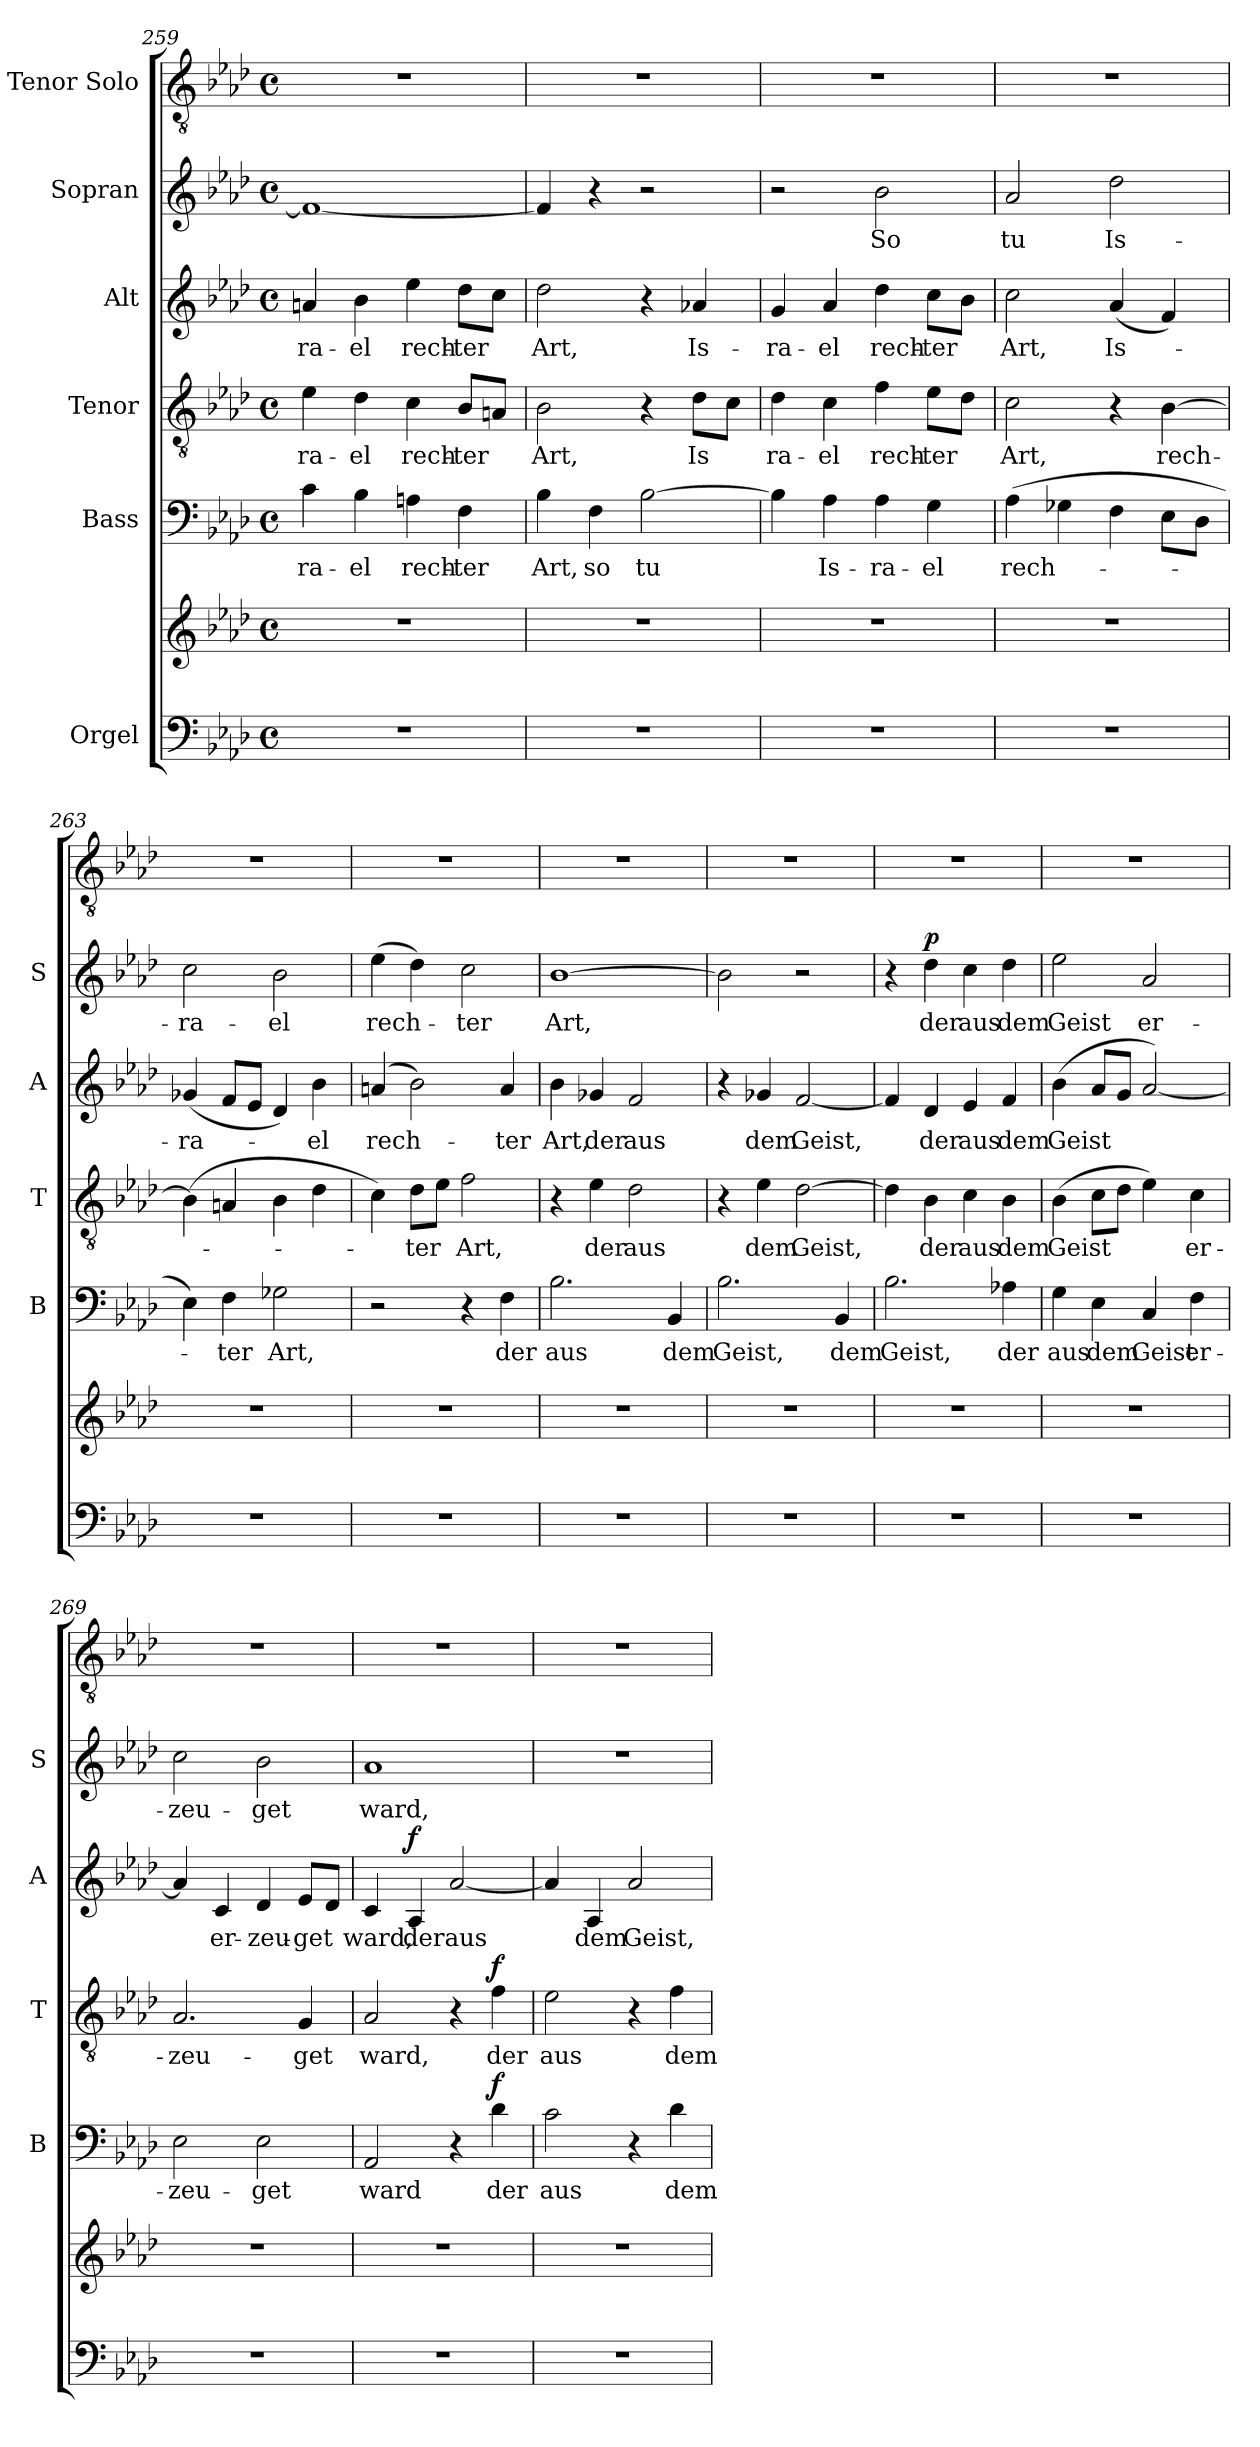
**kern	**kern	**kern	**text	**dynam	**kern	**text	**dynam	**kern	**text	**dynam	**kern	**text	**dynam	**kern
*part6	*part6	*part5	*part5	*part5	*part4	*part4	*part4	*part3	*part3	*part3	*part2	*part2	*part2	*part1
*staff7	*staff6	*staff5	*staff5	*staff5	*staff4	*staff4	*staff4	*staff3	*staff3	*staff3	*staff2	*staff2	*staff2	*staff1
*I"Orgel	*	*I"Bass	*	*	*I"Tenor	*	*	*I"Alt	*	*	*I"Sopran	*	*	*I"Tenor Solo
*	*	*I'B	*	*	*I'T	*	*	*I'A	*	*	*I'S	*	*	*
!!LO:LB:g=z
*clefF4	*clefG2	*clefF4	*	*	*clefGv2	*	*	*clefG2	*	*	*clefG2	*	*	*clefGv2
*k[b-e-a-d-]	*k[b-e-a-d-]	*k[b-e-a-d-]	*	*	*k[b-e-a-d-]	*	*	*k[b-e-a-d-]	*	*	*k[b-e-a-d-]	*	*	*k[b-e-a-d-]
*M4/4	*M4/4	*M4/4	*	*	*M4/4	*	*	*M4/4	*	*	*M4/4	*	*	*M4/4
*met(c)	*met(c)	*met(c)	*	*	*met(c)	*	*	*met(c)	*	*	*met(c)	*	*	*met(c)
=259	=259	=259	=259	=259	=259	=259	=259	=259	=259	=259	=259	=259	=259	=259
!	!	!	!LO:LY:b	!	!	!LO:LY:b	!	!	!LO:LY:b	!	!	!	!	!
1r	1r	4c\	-ra-	.	4e-\	-ra-	.	4an/	-ra-	.	1f_	.	.	1r
!	!	!	!LO:LY:b	!	!	!LO:LY:b	!	!	!LO:LY:b	!	!	!	!	!
.	.	4B-\	-el	.	4d-\	-el	.	4b-\	-el	.	.	.	.	.
!	!	!	!LO:LY:b	!	!	!LO:LY:b	!	!	!LO:LY:b	!	!	!	!	!
.	.	4An\	rech-	.	4c\	rech-	.	4ee-\	rech-	.	.	.	.	.
!	!	!	!LO:LY:b	!	!	!LO:LY:b	!	!	!LO:LY:b	!	!	!	!	!
.	.	4F\	-ter	.	8B-/L	-ter	.	8dd-\L	-ter	.	.	.	.	.
.	.	.	.	.	8An/J	.	.	8cc\J	.	.	.	.	.	.
=260	=260	=260	=260	=260	=260	=260	=260	=260	=260	=260	=260	=260	=260	=260
!	!	!	!LO:LY:b	!	!	!LO:LY:b	!	!	!LO:LY:b	!	!	!	!	!
1r	1r	4B-\	Art,	.	2B-\	Art,	.	2dd-\	Art,	.	4f/]	.	.	1r
!	!	!	!LO:LY:b	!	!	!	!	!	!	!	!	!	!	!
.	.	4F\	so	.	.	.	.	.	.	.	4r	.	.	.
!	!	!	!LO:LY:b	!	!	!	!	!	!	!	!	!	!	!
.	.	[2B-\	tu	.	4r	.	.	4r	.	.	2r	.	.	.
!	!	!	!	!	!	!LO:LY:b	!	!	!LO:LY:b	!	!	!	!	!
.	.	.	.	.	8d-\L	-Is	.	4a-X/	Is-	.	.	.	.	.
.	.	.	.	.	8c\J	.	.	.	.	.	.	.	.	.
=261	=261	=261	=261	=261	=261	=261	=261	=261	=261	=261	=261	=261	=261	=261
!	!	!	!	!	!	!LO:LY:b	!	!	!LO:LY:b	!	!	!	!	!
1r	1r	4B-\]	.	.	4d-\	ra-	.	4g/	-ra-	.	2r	.	.	1r
!	!	!	!LO:LY:b	!	!	!LO:LY:b	!	!	!LO:LY:b	!	!	!	!	!
.	.	4A-\	Is-	.	4c\	-el	.	4a-/	-el	.	.	.	.	.
!	!	!	!LO:LY:b	!	!	!LO:LY:b	!	!	!LO:LY:b	!	!	!LO:LY:b	!	!
.	.	4A-\	-ra-	.	4f\	rech-	.	4dd-\	rech-	.	2b-\	So	.	.
!	!	!	!LO:LY:b	!	!	!LO:LY:b	!	!	!LO:LY:b	!	!	!	!	!
.	.	4G\	-el	.	8e-\L	-ter	.	8cc\L	-ter	.	.	.	.	.
.	.	.	.	.	8d-\J	.	.	8b-\J	.	.	.	.	.	.
=262	=262	=262	=262	=262	=262	=262	=262	=262	=262	=262	=262	=262	=262	=262
!	!	!	!LO:LY:b	!	!	!LO:LY:b	!	!	!LO:LY:b	!	!	!LO:LY:b	!	!
1r	1r	(>4A-\	rech-	.	2c\	Art,	.	2cc\	Art,	.	2a-/	tu	.	1r
.	.	4G-X\	.	.	.	.	.	.	.	.	.	.	.	.
!	!	!	!	!	!	!	!	!	!LO:LY:b	!	!	!LO:LY:b	!	!
.	.	4F\	.	.	4r	.	.	(<4a-/	Is-	.	2dd-\	Is-	.	.
!	!	!	!	!	!	!LO:LY:b	!	!	!	!	!	!	!	!
.	.	8E-\L	.	.	[4B-\	rech-	.	4f/)	.	.	.	.	.	.
.	.	8D-\J	.	.	.	.	.	.	.	.	.	.	.	.
=263	=263	=263	=263	=263	=263	=263	=263	=263	=263	=263	=263	=263	=263	=263
!	!	!	!	!	!	!	!	!	!LO:LY:b	!	!	!LO:LY:b	!	!
1r	1r	4E-\)	.	.	(>4B-\]	.	.	(<4g-X/	-ra-	.	2cc\	-ra-	.	1r
!	!	!	!LO:LY:b	!	!	!	!	!	!	!	!	!	!	!
.	.	4F\	-ter	.	4An/	.	.	8f/L	.	.	.	.	.	.
.	.	.	.	.	.	.	.	8e-/J	.	.	.	.	.	.
!	!	!	!LO:LY:b	!	!	!	!	!	!	!	!	!LO:LY:b	!	!
.	.	2G-X\	Art,	.	4B-\	.	.	4d-/)	.	.	2b-\	-el	.	.
!	!	!	!	!	!	!	!	!	!LO:LY:b	!	!	!	!	!
.	.	.	.	.	4d-\	.	.	4b-\	-el	.	.	.	.	.
!!LO:PB:g=z
=264	=264	=264	=264	=264	=264	=264	=264	=264	=264	=264	=264	=264	=264	=264
!	!	!	!	!	!	!	!	!	!LO:LY:b	!	!	!LO:LY:b	!	!
1r	1r	2r	.	.	4c\)	.	.	(>4an/	rech-	.	(>4ee-\	rech-	.	1r
!	!	!	!	!	!	!LO:LY:b	!	!	!	!	!	!	!	!
.	.	.	.	.	8d-\L	-ter	.	2b-\)	.	.	4dd-\)	.	.	.
.	.	.	.	.	8e-\J	.	.	.	.	.	.	.	.	.
!	!	!	!	!	!	!LO:LY:b	!	!	!	!	!	!LO:LY:b	!	!
.	.	4r	.	.	2f\	Art,	.	.	.	.	2cc\	-ter	.	.
!	!	!	!LO:LY:b	!	!	!	!	!	!LO:LY:b	!	!	!	!	!
.	.	4F\	der	.	.	.	.	4a/	-ter	.	.	.	.	.
=265	=265	=265	=265	=265	=265	=265	=265	=265	=265	=265	=265	=265	=265	=265
!	!	!	!LO:LY:b	!	!	!	!	!	!LO:LY:b	!	!	!LO:LY:b	!	!
1r	1r	2.B-\	aus	.	4r	.	.	4b-\	Art,	.	[1b-	Art,	.	1r
!	!	!	!	!	!	!LO:LY:b	!	!	!LO:LY:b	!	!	!	!	!
.	.	.	.	.	4e-\	der	.	4g-X/	der	.	.	.	.	.
!	!	!	!	!	!	!LO:LY:b	!	!	!LO:LY:b	!	!	!	!	!
.	.	.	.	.	2d-\	aus	.	2f/	aus	.	.	.	.	.
!	!	!	!LO:LY:b	!	!	!	!	!	!	!	!	!	!	!
.	.	4BB-/	dem	.	.	.	.	.	.	.	.	.	.	.
=266	=266	=266	=266	=266	=266	=266	=266	=266	=266	=266	=266	=266	=266	=266
!	!	!	!LO:LY:b	!	!	!	!	!	!	!	!	!	!	!
1r	1r	2.B-\	Geist,	.	4r	.	.	4r	.	.	2b-\]	.	.	1r
!	!	!	!	!	!	!LO:LY:b	!	!	!LO:LY:b	!	!	!	!	!
.	.	.	.	.	4e-\	dem	.	4g-X/	dem	.	.	.	.	.
!	!	!	!	!	!	!LO:LY:b	!	!	!LO:LY:b	!	!	!	!	!
.	.	.	.	.	[2d-\	Geist,	.	[2f/	Geist,	.	2r	.	.	.
!	!	!	!LO:LY:b	!	!	!	!	!	!	!	!	!	!	!
.	.	4BB-/	dem	.	.	.	.	.	.	.	.	.	.	.
=267	=267	=267	=267	=267	=267	=267	=267	=267	=267	=267	=267	=267	=267	=267
!	!	!	!LO:LY:b	!	!	!	!	!	!	!	!	!	!	!
1r	1r	2.B-\	Geist,	.	4d-\]	.	.	4f/]	.	.	4r	.	.	1r
!	!	!	!	!	!	!LO:LY:b	!	!	!LO:LY:b	!	!	!LO:LY:b	!LO:DY:b	!
.	.	.	.	.	4B-\	der	.	4d-/	der	.	4dd-\	der	p	.
!	!	!	!	!	!	!LO:LY:b	!	!	!LO:LY:b	!	!	!LO:LY:b	!	!
.	.	.	.	.	4c\	aus	.	4e-/	aus	.	4cc\	aus	.	.
!	!	!	!LO:LY:b	!	!	!LO:LY:b	!	!	!LO:LY:b	!	!	!LO:LY:b	!	!
.	.	4A-X\	der	.	4B-\	dem	.	4f/	dem	.	4dd-\	dem	.	.
=268	=268	=268	=268	=268	=268	=268	=268	=268	=268	=268	=268	=268	=268	=268
!	!	!	!LO:LY:b	!	!	!LO:LY:b	!	!	!LO:LY:b	!	!	!LO:LY:b	!	!
1r	1r	4G\	aus	.	(>4B-\	Geist	.	(>4b-\	-Geist	.	2ee-\	Geist	.	1r
!	!	!	!LO:LY:b	!	!	!	!	!	!	!	!	!	!	!
.	.	4E-\	dem	.	8c\L	.	.	8a-/L	.	.	.	.	.	.
.	.	.	.	.	8d-\J	.	.	8g/J	.	.	.	.	.	.
!	!	!	!LO:LY:b	!	!	!	!	!	!	!	!	!LO:LY:b	!	!
.	.	4C/	Geist	.	4e-\)	.	.	[2a-/)	.	.	2a-/	er-	.	.
!	!	!	!LO:LY:b	!	!	!LO:LY:b	!	!	!	!	!	!	!	!
.	.	4F\	er-	.	4c\	er-	.	.	.	.	.	.	.	.
!!LO:LB:g=z
=269	=269	=269	=269	=269	=269	=269	=269	=269	=269	=269	=269	=269	=269	=269
!	!	!	!LO:LY:b	!	!	!LO:LY:b	!	!	!	!	!	!LO:LY:b	!	!
1r	1r	2E-\	-zeu-	.	2.A-/	-zeu-	.	4a-/]	.	.	2cc\	-zeu-	.	1r
!	!	!	!	!	!	!	!	!	!LO:LY:b	!	!	!	!	!
.	.	.	.	.	.	.	.	4c/	er-	.	.	.	.	.
!	!	!	!LO:LY:b	!	!	!	!	!	!LO:LY:b	!	!	!LO:LY:b	!	!
.	.	2E-\	-get	.	.	.	.	4d-/	-zeu-	.	2b-\	-get	.	.
!	!	!	!	!	!	!LO:LY:b	!	!	!LO:LY:b	!	!	!	!	!
.	.	.	.	.	4G/	-get	.	8e-/L	-get	.	.	.	.	.
.	.	.	.	.	.	.	.	8d-/J	.	.	.	.	.	.
=270	=270	=270	=270	=270	=270	=270	=270	=270	=270	=270	=270	=270	=270	=270
!	!	!	!LO:LY:b	!	!	!LO:LY:b	!	!	!LO:LY:b	!	!	!LO:LY:b	!	!
1r	1r	2AA-/	ward	.	2A-/	ward,	.	4c/	ward,	.	1a-	ward,	.	1r
!	!	!	!	!	!	!	!	!	!LO:LY:b	!LO:DY:b	!	!	!	!
.	.	.	.	.	.	.	.	4A-/	der	f	.	.	.	.
!	!	!	!	!	!	!	!	!	!LO:LY:b	!	!	!	!	!
.	.	4r	.	.	4r	.	.	[2a-/	aus	.	.	.	.	.
!	!	!	!LO:LY:b	!LO:DY:b	!	!LO:LY:b	!LO:DY:b	!	!	!	!	!	!	!
.	.	4d-\	der	f	4f\	der	f	.	.	.	.	.	.	.
=271	=271	=271	=271	=271	=271	=271	=271	=271	=271	=271	=271	=271	=271	=271
!	!	!	!LO:LY:b	!	!	!LO:LY:b	!	!	!	!	!	!	!	!
1r	1r	2c\	aus	.	2e-\	aus	.	4a-/]	.	.	1r	.	.	1r
!	!	!	!	!	!	!	!	!	!LO:LY:b	!	!	!	!	!
.	.	.	.	.	.	.	.	4A-/	dem	.	.	.	.	.
!	!	!	!	!	!	!	!	!	!LO:LY:b	!	!	!	!	!
.	.	4r	.	.	4r	.	.	2a-/	Geist,	.	.	.	.	.
!	!	!	!LO:LY:b	!	!	!LO:LY:b	!	!	!	!	!	!	!	!
.	.	4d-\	dem	.	4f\	dem	.	.	.	.	.	.	.	.
=	=	=	=	=	=	=	=	=	=	=	=	=	=	=
*-	*-	*-	*-	*-	*-	*-	*-	*-	*-	*-	*-	*-	*-	*-
